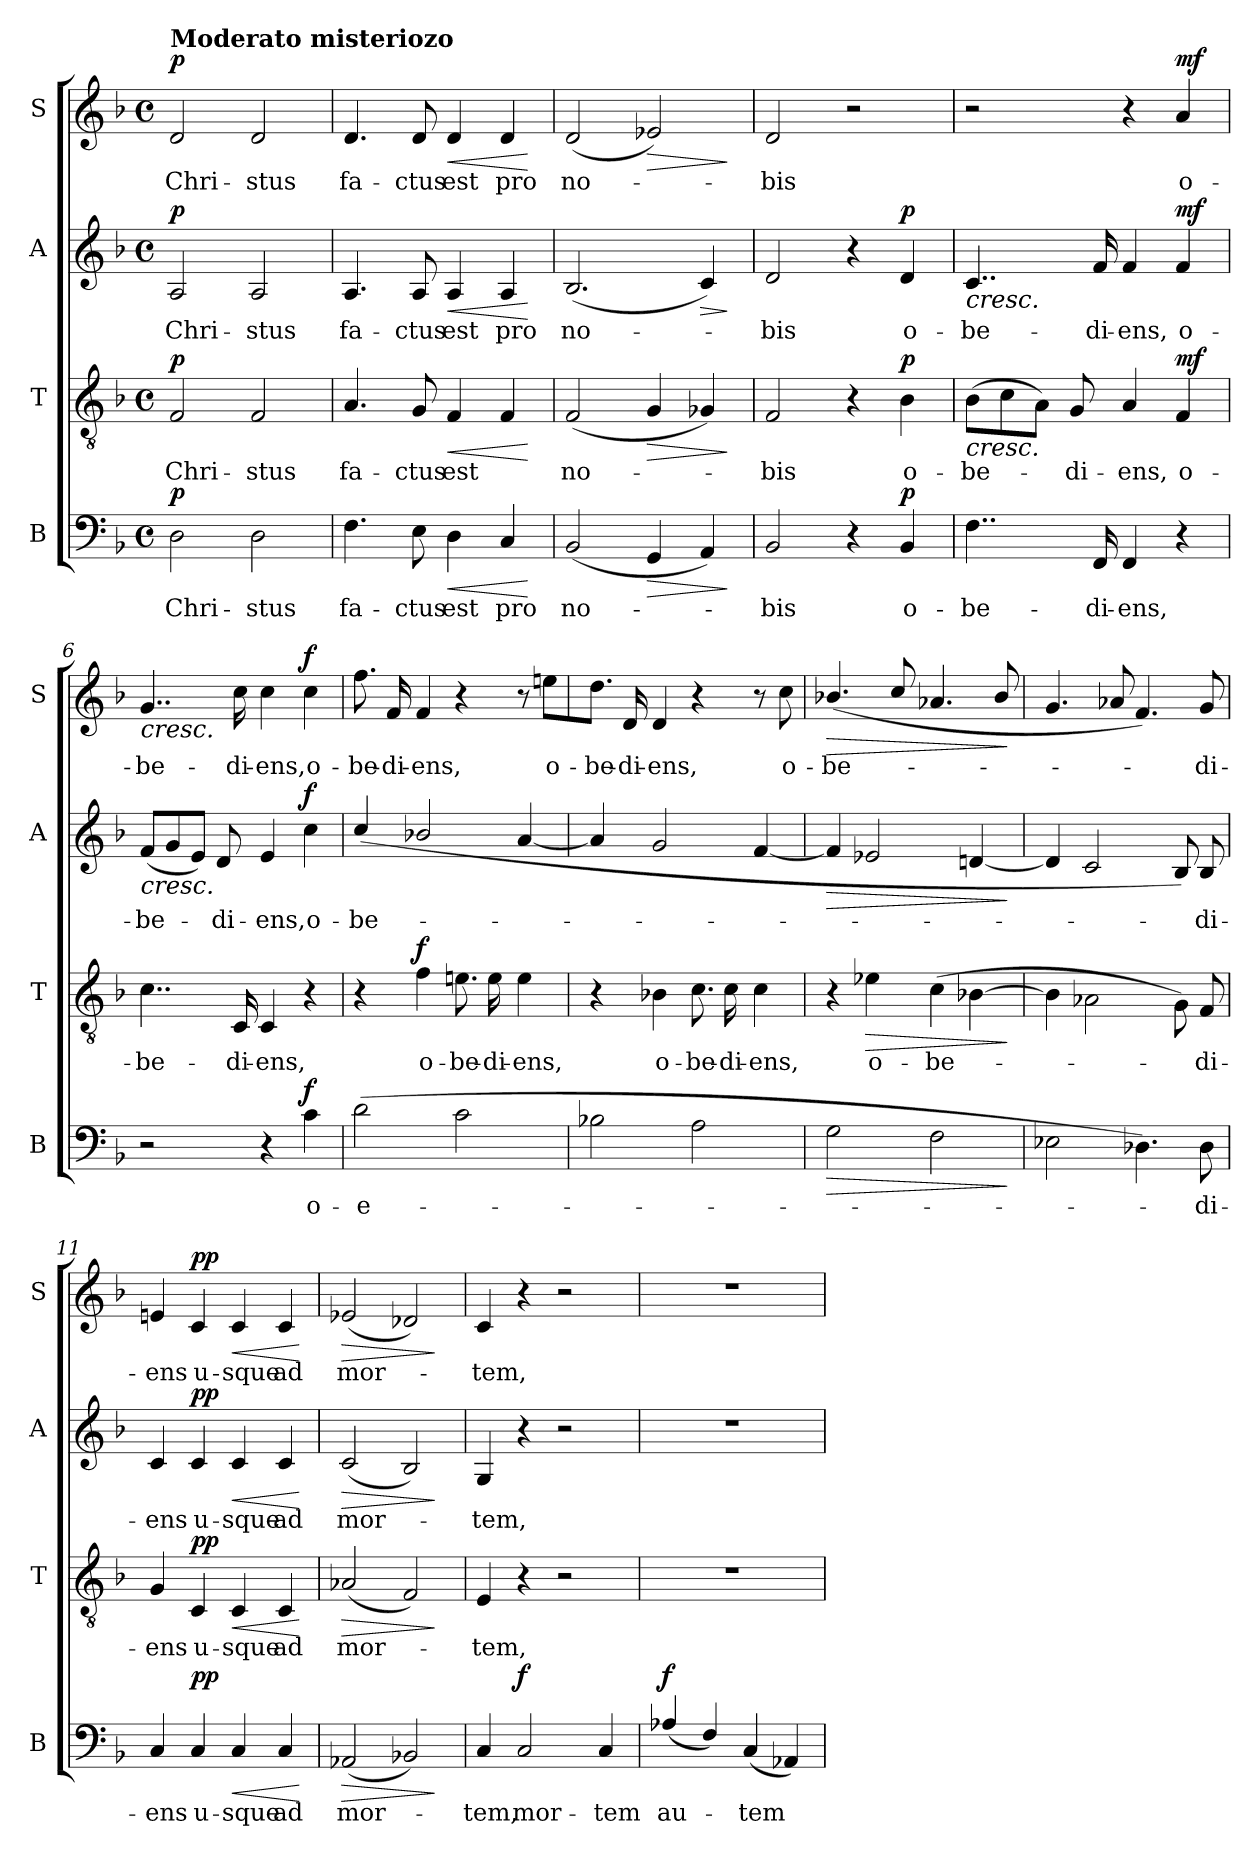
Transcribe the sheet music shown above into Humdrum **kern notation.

**kern	**text	**dynam	**kern	**text	**dynam	**kern	**text	**dynam	**kern	**text	**dynam
*part4	*part4	*part4	*part3	*part3	*part3	*part2	*part2	*part2	*part1	*part1	*part1
*staff4	*staff4	*staff4	*staff3	*staff3	*staff3	*staff2	*staff2	*staff2	*staff1	*staff1	*staff1
*I"B	*	*	*I"T	*	*	*I"A	*	*	*I"S	*	*
*I'B	*	*	*I'T	*	*	*I'A	*	*	*I'S	*	*
*clefF4	*	*	*clefGv2	*	*	*clefG2	*	*	*clefG2	*	*
*k[b-]	*	*	*k[b-]	*	*	*k[b-]	*	*	*k[b-]	*	*
*M4/4	*	*	*M4/4	*	*	*M4/4	*	*	*M4/4	*	*
*met(c)	*	*	*met(c)	*	*	*met(c)	*	*	*met(c)	*	*
*MM80	*	*	*MM80	*	*	*MM80	*	*	*MM80	*	*
=1	=1	=1	=1	=1	=1	=1	=1	=1	=1	=1	=1
!	!	!	!	!	!	!	!	!	!LO:TX:a:B:t=Moderato misteriozo	!	!
!	!	!LO:DY:a	!	!	!LO:DY:a	!	!	!LO:DY:a	!	!	!LO:DY:a
2D\	Chri-	p	2F/	Chri-	p	2A/	Chri-	p	2d/	Chri-	p
2D\	stus	.	2F/	stus	.	2A/	stus	.	2d/	stus	.
=2	=2	=2	=2	=2	=2	=2	=2	=2	=2	=2	=2
4.F\	fa-	.	4.A/	fa-	.	4.A/	fa-	.	4.d/	fa-	.
8E\	ctus	.	8G/	ctus	.	8A/	ctus	.	8d/	ctus	.
!	!	!LO:HP:b	!	!	!LO:HP:b	!	!	!LO:HP:b	!	!	!LO:HP:b
4D\	est	<	4F/	est	<	4A/	est	<	4d/	est	<
4C/	pro	.	4F/	.	.	4A/	pro	.	4d/	pro	.
.	.	[	.	.	[	.	.	[	.	.	[
=3	=3	=3	=3	=3	=3	=3	=3	=3	=3	=3	=3
(2BB-/	no-	.	(2F/	no-	.	(>2.B-/	no-	.	(>2d/	no-	.
!	!	!LO:HP:b	!	!	!LO:HP:b	!	!	!	!	!	!LO:HP:b
4GG/	.	>	4G/	.	>	.	.	.	2e-X/)	.	>
!	!	!	!	!	!	!	!	!LO:HP:b	!	!	!
4AA/)	.	.	4G-X/)	.	.	4c/)	.	>	.	.	.
.	.	]	.	.	]	.	.	]	.	.	]
=4	=4	=4	=4	=4	=4	=4	=4	=4	=4	=4	=4
2BB-/	bis	.	2F/	bis	.	2d/	bis	.	2d/	bis	.
4r	.	.	4r	.	.	4r	.	.	2r	.	.
!	!	!LO:DY:a	!	!	!LO:DY:a	!	!	!LO:DY:a	!	!	!
4BB-/	o-	p	4B-\	o-	p	4d/	o-	p	.	.	.
=5	=5	=5	=5	=5	=5	=5	=5	=5	=5	=5	=5
!	!	!	!	!	!LO:HP:b	!	!	!LO:HP:b	!	!	!
4..F\	-be-	.	(>8B-\L	-be-	<	4..c/	-be-	<	2r	.	.
.	.	.	8c\	.	.	.	.	.	.	.	.
.	.	.	8A\J)	.	.	.	.	.	.	.	.
.	.	.	8G/	di-	.	.	.	.	.	.	.
16FF/	di-	.	.	.	.	16f/	di-	.	.	.	.
4FF/	ens,	.	4A/	ens,	.	4f/	ens,	.	4r	.	.
!	!	!	!	!	!LO:DY:a	!	!	!LO:DY:a	!	!	!LO:DY:a
4r	.	.	4F/	o-	mf	4f/	o-	mf	4a/	o-	mf
.	.	.	.	.	[	.	.	[	.	.	.
=6	=6	=6	=6	=6	=6	=6	=6	=6	=6	=6	=6
!	!	!	!	!	!	!	!	!LO:HP:b	!	!	!LO:HP:b
2r	.	.	4..c\	-be-	.	(8f/L	-be-	<	4..g/	-be-	<
.	.	.	.	.	.	8g/	.	.	.	.	.
.	.	.	.	.	.	8e/J)	.	.	.	.	.
.	.	.	.	.	.	8d/	di-	.	.	.	.
.	.	.	16C/	di-	.	.	.	.	16cc\	di-	.
4r	.	.	4C/	ens,	.	4e/	ens,	.	4cc\	ens,	.
!	!	!LO:DY:a	!	!	!	!	!	!LO:DY:a	!	!	!LO:DY:a
4c\	o-	f	4r	.	.	4cc\	o-	f	4cc\	o-	f
.	.	.	.	.	.	.	.	[	.	.	[
!!LO:LB:g=z
=7	=7	=7	=7	=7	=7	=7	=7	=7	=7	=7	=7
(2d\	e-	.	4r	.	.	(4cc/	-be-	.	8.ff\	-be-	.
.	.	.	.	.	.	.	.	.	16f/	di-	.
!	!	!	!	!	!LO:DY:a	!	!	!	!	!	!
.	.	.	4f\	o-	f	2b-X/	.	.	4f/	ens,	.
2c\	.	.	8.en\	-be-	.	.	.	.	4r	.	.
.	.	.	16e\	di-	.	.	.	.	.	.	.
.	.	.	4e\	ens,	.	[4a/	.	.	8r	.	.
.	.	.	.	.	.	.	.	.	8een\L	o-	.
=8	=8	=8	=8	=8	=8	=8	=8	=8	=8	=8	=8
2B-X\	.	.	4r	.	.	4a/]	.	.	8.dd\J	-be-	.
.	.	.	.	.	.	.	.	.	16d/	di-	.
.	.	.	4B-X\	o-	.	2g/	.	.	4d/	ens,	.
2A\	.	.	8.c\	-be-	.	.	.	.	4r	.	.
.	.	.	16c\	di-	.	.	.	.	.	.	.
.	.	.	4c\	ens,	.	[4f/	.	.	8r	.	.
.	.	.	.	.	.	.	.	.	8cc\	o-	.
=9	=9	=9	=9	=9	=9	=9	=9	=9	=9	=9	=9
!	!	!LO:HP:b	!	!	!	!	!	!LO:HP:b	!	!	!LO:HP:b
2G\	.	>	4r	.	.	4f/]	.	>	(4.b-X/	-be-	>
!	!	!	!	!	!LO:HP:b	!	!	!	!	!	!
.	.	.	4e-X\	o-	>	2e-X/	.	.	.	.	.
.	.	.	.	.	.	.	.	.	8cc/	.	.
2F\	.	.	(4c\	-be-	.	.	.	.	4.a-X/	.	.
.	.	.	[4B-X\	.	.	[4dn/	.	.	.	.	.
.	.	.	.	.	.	.	.	.	8b-/	.	.
.	.	]	.	.	]	.	.	]	.	.	]
=10	=10	=10	=10	=10	=10	=10	=10	=10	=10	=10	=10
2E-X\	.	.	4B-\]	.	.	4d/]	.	.	4.g/	.	.
.	.	.	2A-X\	.	.	2c/	.	.	.	.	.
.	.	.	.	.	.	.	.	.	8a-X/	.	.
4.D-X\)	.	.	.	.	.	.	.	.	4.f/)	.	.
.	.	.	8G\)	.	.	8B-/)	.	.	.	.	.
8D-\	di-	.	8F/	di-	.	8B-/	di-	.	8g/	di-	.
=11	=11	=11	=11	=11	=11	=11	=11	=11	=11	=11	=11
4C/	ens	.	4G/	ens	.	4c/	ens	.	4en/	ens	.
!	!	!LO:DY:a	!	!	!LO:DY:a	!	!	!LO:DY:a	!	!	!LO:DY:a
4C/	u-	pp	4C/	u-	pp	4c/	u-	pp	4c/	u-	pp
!	!	!LO:HP:b	!	!	!LO:HP:b	!	!	!LO:HP:b	!	!	!LO:HP:b
4C/	sque	<	4C/	sque	<	4c/	sque	<	4c/	sque	<
4C/	ad	.	4C/	ad	.	4c/	ad	.	4c/	ad	.
.	.	[	.	.	[	.	.	[	.	.	[
=12	=12	=12	=12	=12	=12	=12	=12	=12	=12	=12	=12
!	!	!LO:HP:b	!	!	!LO:HP:b	!	!	!LO:HP:b	!	!	!LO:HP:b
(2AA-X/	mor-	>	(2A-X/	mor-	>	(2c/	mor-	>	(2e-X/	mor-	>
2BB-X/)	.	.	2F/)	.	.	2B-/)	.	.	2d-X/)	.	.
.	.	]	.	.	]	.	.	]	.	.	]
!!LO:PB:g=z
=13	=13	=13	=13	=13	=13	=13	=13	=13	=13	=13	=13
4C/	tem,	.	4E/	tem,	.	4G/	tem,	.	4c/	tem,	.
!	!	!LO:DY:a	!	!	!	!	!	!	!	!	!
2C/	mor-	f	4r	.	.	4r	.	.	4r	.	.
.	.	.	2r	.	.	2r	.	.	2r	.	.
4C/	tem	.	.	.	.	.	.	.	.	.	.
=14	=14	=14	=14	=14	=14	=14	=14	=14	=14	=14	=14
!	!	!LO:DY:a	!	!	!	!	!	!	!	!	!
(4A-X/	au-	f	1r	.	.	1r	.	.	1r	.	.
4F/)	.	.	.	.	.	.	.	.	.	.	.
(4C/	tem	.	.	.	.	.	.	.	.	.	.
4AA-X/)	.	.	.	.	.	.	.	.	.	.	.
=	=	=	=	=	=	=	=	=	=	=	=
*-	*-	*-	*-	*-	*-	*-	*-	*-	*-	*-	*-
